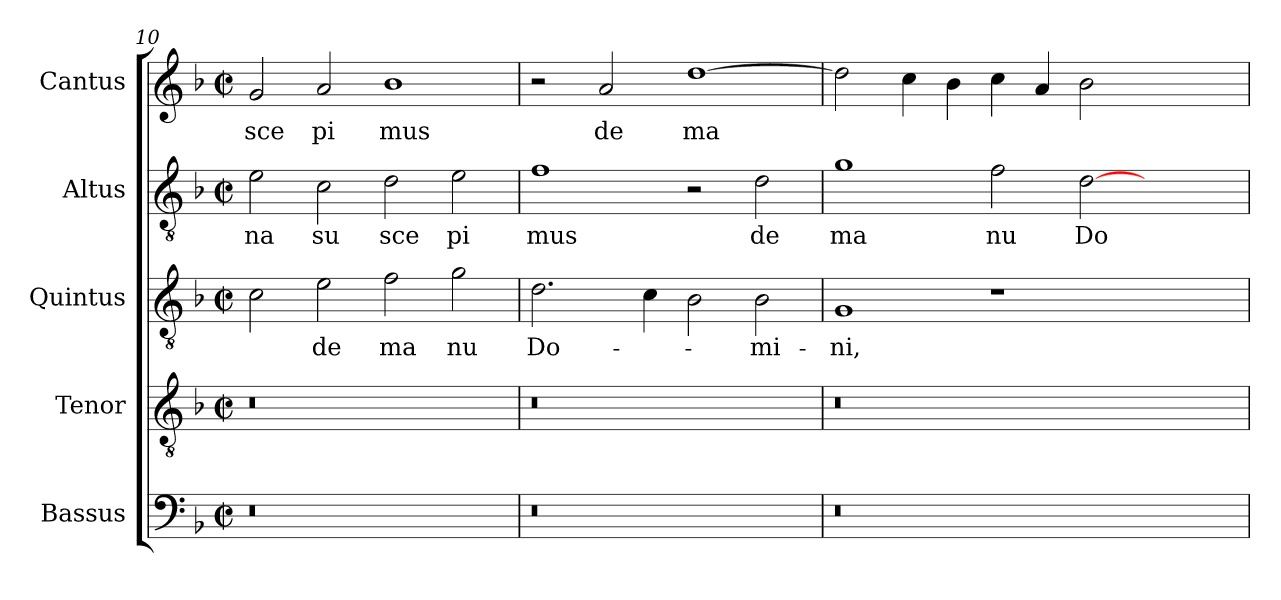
**kern	**kern	**kern	**text	**kern	**text	**kern	**text
*part5	*part4	*part3	*part3	*part2	*part2	*part1	*part1
*staff5	*staff4	*staff3	*staff3	*staff2	*staff2	*staff1	*staff1
*I"Bassus	*I"Tenor	*I"Quintus	*	*I"Altus	*	*I"Cantus	*
*clefF4	*clefGv2	*clefGv2	*	*clefGv2	*	*clefG2	*
*k[b-]	*k[b-]	*k[b-]	*	*k[b-]	*	*k[b-]	*
*F:	*F:	*F:	*	*F:	*	*F:	*
*M2/2	*M2/2	*M2/2	*	*M2/2	*	*M2/2	*
*met(c|)	*met(c|)	*met(c|)	*	*met(c|)	*	*met(c|)	*
=10	=10	=10	=10	=10	=10	=10	=10
!	!	!	!	!	!LO:LY:b:cj	!	!LO:LY:b:cj
0r	0r	2c\	.	2e\	na	2g/	sce
!	!	!	!LO:LY:b:cj	!	!LO:LY:b:cj	!	!LO:LY:b:cj
.	.	2e\	de	2c\	su	2a/	pi
!	!	!	!LO:LY:b:cj	!	!LO:LY:b:cj	!	!LO:LY:b:cj
.	.	2f\	ma	2d\	sce	1b-	mus
!	!	!	!LO:LY:b:cj	!	!LO:LY:b:cj	!	!
.	.	2g\	nu	2e\	pi	.	.
=11	=11	=11	=11	=11	=11	=11	=11
!	!	!	!LO:LY:b	!	!LO:LY:b:cj	!	!
0r	0r	2.d\	Do-	1f	mus	2r	.
!	!	!	!	!	!	!	!LO:LY:b:cj
.	.	.	.	.	.	2a/	de
.	.	4c\	.	.	.	.	.
!	!	!	!	!	!	!	!LO:LY:b:cj
.	.	2B-\	.	2r	.	[>1dd	ma
!	!	!	!LO:LY:b:cj	!	!LO:LY:b:cj	!	!
.	.	2B-\	-mi-	2d\	de	.	.
=12	=12	=12	=12	=12	=12	=12	=12
!	!	!	!LO:LY:b:cj	!	!LO:LY:b:cj	!	!
0r	0r	1G	-ni,	1g	ma	2dd\]	.
.	.	.	.	.	.	4cc\	.
.	.	.	.	.	.	4b-\	.
!	!	!LO:N:vis=1	!	!	!LO:LY:b:cj	!	!
.	.	0r	.	2f\	nu	4cc\	.
.	.	.	.	.	.	4a/	.
!	!	!	!	!	!LO:LY:b	!	!
.	.	.	.	[>2d\	Do	2b-\	.
1ryy	1ryy	.	.	1ryy	.	1ryy	.
=	=	=	=	=	=	=	=
*-	*-	*-	*-	*-	*-	*-	*-
